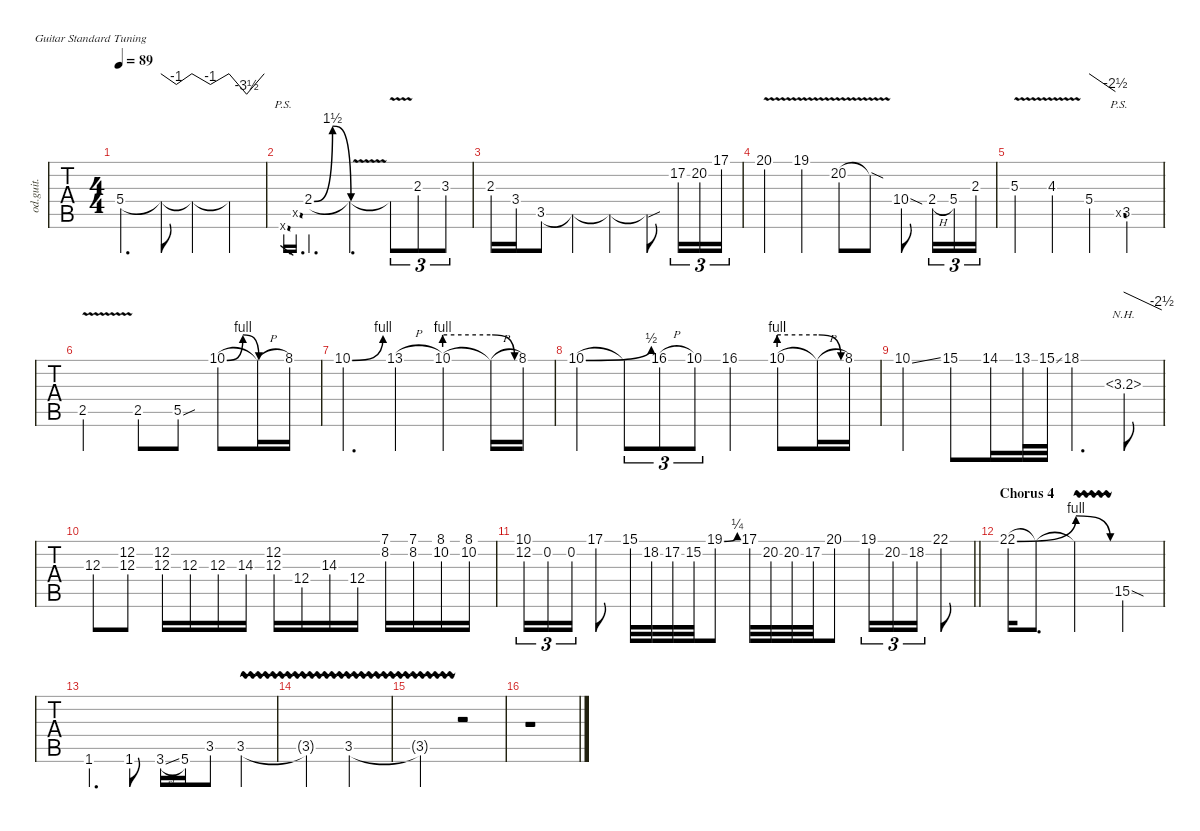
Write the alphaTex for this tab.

\defaultSystemsLayout 4
\hideDynamics
\bracketExtendMode groupsimilarinstruments
\otherSystemsTrackNameOrientation horizontal
\track ("EG 3" "od.guit.") {instrument overdrivenguitar}
\staff {tabs}
\tuning (E4 B3 G3 D3 A2 E2)
\ts (4 4)
\tempo 89
\clef g2
\ks c
5.4{t}.4{d dy ff} 5.4{t}.8{tbe (dip default 0 0 30 -4 60 0)} 5.4{t}.4{tbe (dip default 0 0 30 -4 60 0)} 5.4{t}.4{tbe (dip default 0 0 30 -14 60 0)} |
2.6{psd x acc #}.16{d gr} 2.5{psd x}.16{d gr} 2.4{be (bendrelease 0 0 30 6 30 6 60 0)}.4{d} 2.4{v t}.4{d} 2.4{v t}.8{tu (3 2)} 2.3.8{tu (3 2)} 3.3{acc #}.8{tu (3 2)} |
2.3.16 3.4.16 3.5.8 3.5{t}.4 3.5{t}.4 3.5{sou t}.8 17.2.16{tu (3 2)} 20.2.16{tu (3 2)} 17.1.16{tu (3 2)} |
20.1{v}.4 19.1{v}.4 20.2{v}.8 20.2{v sod t}.8 10.4{sod}.8 2.4{h}.16{tu (3 2)} 5.4.16{tu (3 2)} 2.3.16{tu (3 2)} |
5.3{v}.4 4.3{v}.4 5.4.4{tbe (dive default 0 0 59.4 -10)} 3.5{psd x}.8{gr} 3.5.4 |
2.5{v}.2 2.5.8 5.5{sou}.8 10.1{be (bendrelease 0 0 18.599999999999998 4 20.4 4 36 0)}.8 10.1{be (hold 0 0 60 0) h t}.16 8.1.16 |
10.1{be (bend 0 0 13.2 4)}.4{d} 13.1{h}.4 10.1{be (prebend 0 4 60 4)}.4 10.1{be (release 0 4 15 0) h t}.16 8.1.16 |
10.1{be (bend 0 0 15 2)}.4 10.1{t}.8{tu (3 2)} 16.1{h acc #}.8{tu (3 2)} 10.1.8{tu (3 2)} 16.1{acc #}.4 10.1{be (prebend 0 4 60 4)}.8 10.1{be (release 0 4 15 0) h t}.16 8.1.16 |
10.1{ss}.4 15.1.8 14.1{acc #}.16 13.1.32 15.1{ss}.32 18.1{acc #}.4{d} 3.3{nh acc #}.8{tbe (dive default 0 0 59.4 -10)} |
12.3.8 (12.3 12.2).8 (12.2 12.3).16 12.3.16 12.3.16{legatoorigin} 14.3.16 (12.2 12.3).16 12.4.16 14.3.16 12.4.16 (7.1 8.2).16 (7.1 8.2).16 (8.1 10.2).16 (8.1 10.2).16 |
\barLineRight lightlight
(10.1 12.2).16{tu (3 2)} 0.2.16{tu (3 2)} 0.2.16{tu (3 2)} 17.1.8 15.1.32 18.2.32 17.2.32 15.2.32 19.1{be (bend 0 0 13.2 1)}.8 17.1.32 20.2.32 20.2.32 17.2.32 20.1.8 19.1.16{tu (3 2)} 20.2.16{tu (3 2)} 18.2.16{tu (3 2)} 22.1.8 |
\section ("" "Chorus 4")
22.1{be (bend 0 0 60 4)}.16 22.1{t}.8{d} 22.1{be (prebendrelease 0 4 60 0) vw t}.2 15.5{sod}.4 |
1.6.4{d dy f} 1.6.8 3.6{sl}.16 5.6.16 3.5.8 3.5{vw}.4 |
3.5{vw t}.2 3.5{vw}.2 |
3.5{vw t}.2 r.2 |
r.1
